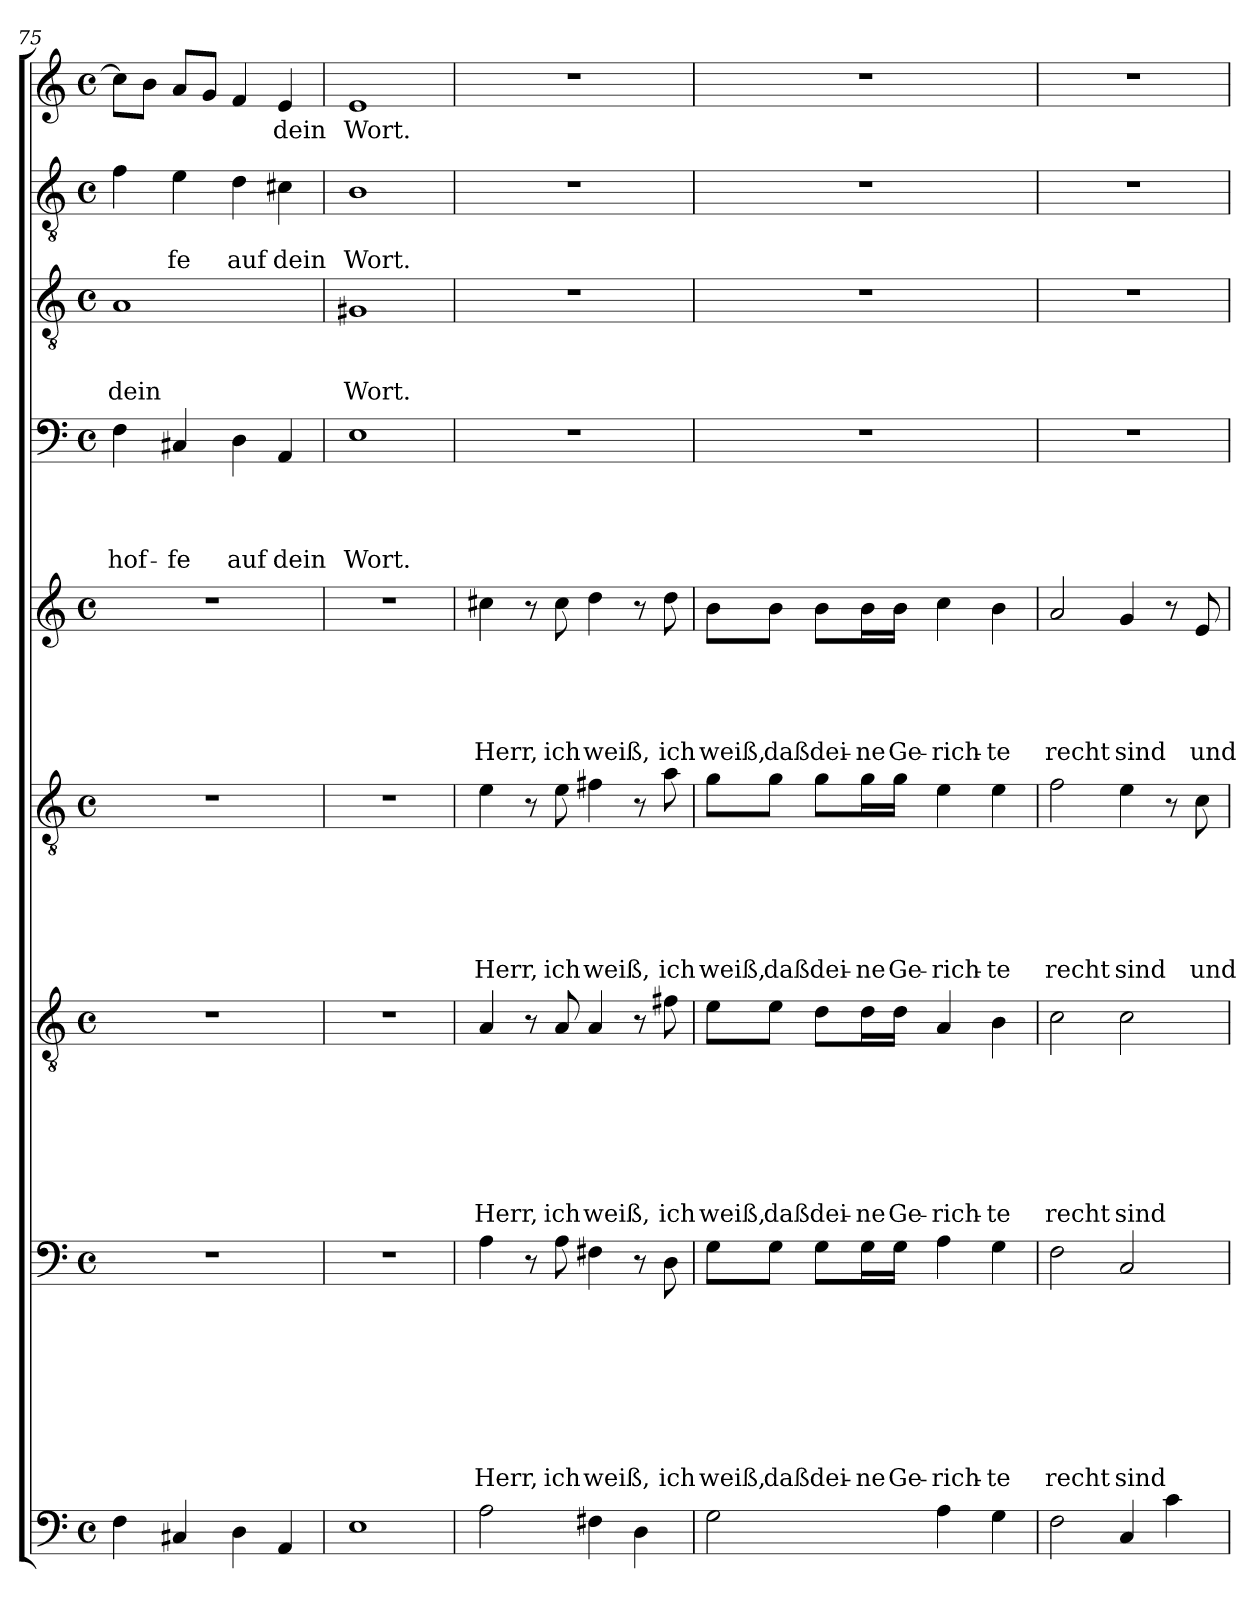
**kern	**kern	**text	**text	**text	**text	**text	**text	**text	**text	**kern	**text	**text	**text	**text	**text	**text	**text	**kern	**text	**text	**text	**text	**text	**text	**kern	**text	**text	**text	**text	**text	**kern	**text	**text	**text	**text	**kern	**text	**text	**text	**kern	**text	**text	**kern	**text
*part9	*part8	*part8	*part8	*part8	*part8	*part8	*part8	*part8	*part8	*part7	*part7	*part7	*part7	*part7	*part7	*part7	*part7	*part6	*part6	*part6	*part6	*part6	*part6	*part6	*part5	*part5	*part5	*part5	*part5	*part5	*part4	*part4	*part4	*part4	*part4	*part3	*part3	*part3	*part3	*part2	*part2	*part2	*part1	*part1
*staff9	*staff8	*staff8	*staff8	*staff8	*staff8	*staff8	*staff8	*staff8	*staff8	*staff7	*staff7	*staff7	*staff7	*staff7	*staff7	*staff7	*staff7	*staff6	*staff6	*staff6	*staff6	*staff6	*staff6	*staff6	*staff5	*staff5	*staff5	*staff5	*staff5	*staff5	*staff4	*staff4	*staff4	*staff4	*staff4	*staff3	*staff3	*staff3	*staff3	*staff2	*staff2	*staff2	*staff1	*staff1
*clefF4	*clefF4	*	*	*	*	*	*	*	*	*clefGv2	*	*	*	*	*	*	*	*clefGv2	*	*	*	*	*	*	*clefG2	*	*	*	*	*	*clefF4	*	*	*	*	*clefGv2	*	*	*	*clefGv2	*	*	*clefG2	*
*k[]	*k[]	*	*	*	*	*	*	*	*	*k[]	*	*	*	*	*	*	*	*k[]	*	*	*	*	*	*	*k[]	*	*	*	*	*	*k[]	*	*	*	*	*k[]	*	*	*	*k[]	*	*	*k[]	*
*C:	*C:	*	*	*	*	*	*	*	*	*C:	*	*	*	*	*	*	*	*C:	*	*	*	*	*	*	*C:	*	*	*	*	*	*C:	*	*	*	*	*C:	*	*	*	*C:	*	*	*C:	*
*M4/4	*M4/4	*	*	*	*	*	*	*	*	*M4/4	*	*	*	*	*	*	*	*M4/4	*	*	*	*	*	*	*M4/4	*	*	*	*	*	*M4/4	*	*	*	*	*M4/4	*	*	*	*M4/4	*	*	*M4/4	*
*met(c)	*met(c)	*	*	*	*	*	*	*	*	*met(c)	*	*	*	*	*	*	*	*met(c)	*	*	*	*	*	*	*met(c)	*	*	*	*	*	*met(c)	*	*	*	*	*met(c)	*	*	*	*met(c)	*	*	*met(c)	*
=75	=75	=75	=75	=75	=75	=75	=75	=75	=75	=75	=75	=75	=75	=75	=75	=75	=75	=75	=75	=75	=75	=75	=75	=75	=75	=75	=75	=75	=75	=75	=75	=75	=75	=75	=75	=75	=75	=75	=75	=75	=75	=75	=75	=75
!	!	!	!	!	!	!	!	!	!	!	!	!	!	!	!	!	!	!	!	!	!	!	!	!	!	!	!	!	!	!	!	!	!	!	!LO:LY:b	!	!	!	!LO:LY:b	!	!	!	!	!
4F\	1r	.	.	.	.	.	.	.	.	1r	.	.	.	.	.	.	.	1r	.	.	.	.	.	.	1r	.	.	.	.	.	4F\	.	.	.	hof-	1A	.	.	dein	4f\	.	.	8cc\L]	.
.	.	.	.	.	.	.	.	.	.	.	.	.	.	.	.	.	.	.	.	.	.	.	.	.	.	.	.	.	.	.	.	.	.	.	.	.	.	.	.	.	.	.	8b\J	.
!	!	!	!	!	!	!	!	!	!	!	!	!	!	!	!	!	!	!	!	!	!	!	!	!	!	!	!	!	!	!	!	!	!	!	!LO:LY:b	!	!	!	!	!	!	!LO:LY:b	!	!
4C#X/	.	.	.	.	.	.	.	.	.	.	.	.	.	.	.	.	.	.	.	.	.	.	.	.	.	.	.	.	.	.	4C#X/	.	.	.	-fe	.	.	.	.	4e\	.	-fe	8a/L	.
.	.	.	.	.	.	.	.	.	.	.	.	.	.	.	.	.	.	.	.	.	.	.	.	.	.	.	.	.	.	.	.	.	.	.	.	.	.	.	.	.	.	.	8g/J	.
!	!	!	!	!	!	!	!	!	!	!	!	!	!	!	!	!	!	!	!	!	!	!	!	!	!	!	!	!	!	!	!	!	!	!	!LO:LY:b	!	!	!	!	!	!	!LO:LY:b	!	!
4D\	.	.	.	.	.	.	.	.	.	.	.	.	.	.	.	.	.	.	.	.	.	.	.	.	.	.	.	.	.	.	4D\	.	.	.	auf	.	.	.	.	4d\	.	auf	4f/	.
!	!	!	!	!	!	!	!	!	!	!	!	!	!	!	!	!	!	!	!	!	!	!	!	!	!	!	!	!	!	!	!	!	!	!	!LO:LY:b	!	!	!	!	!	!	!LO:LY:b	!	!LO:LY:b
4AA/	.	.	.	.	.	.	.	.	.	.	.	.	.	.	.	.	.	.	.	.	.	.	.	.	.	.	.	.	.	.	4AA/	.	.	.	dein	.	.	.	.	4c#X\	.	dein	4e/	dein
=76	=76	=76	=76	=76	=76	=76	=76	=76	=76	=76	=76	=76	=76	=76	=76	=76	=76	=76	=76	=76	=76	=76	=76	=76	=76	=76	=76	=76	=76	=76	=76	=76	=76	=76	=76	=76	=76	=76	=76	=76	=76	=76	=76	=76
!	!	!	!	!	!	!	!	!	!	!	!	!	!	!	!	!	!	!	!	!	!	!	!	!	!	!	!	!	!	!	!	!	!	!	!LO:LY:b	!	!	!	!LO:LY:b	!	!	!LO:LY:b	!	!LO:LY:b
1E	1r	.	.	.	.	.	.	.	.	1r	.	.	.	.	.	.	.	1r	.	.	.	.	.	.	1r	.	.	.	.	.	1E	.	.	.	Wort.	1G#X	.	.	Wort.	1B	.	Wort.	1e	Wort.
=77	=77	=77	=77	=77	=77	=77	=77	=77	=77	=77	=77	=77	=77	=77	=77	=77	=77	=77	=77	=77	=77	=77	=77	=77	=77	=77	=77	=77	=77	=77	=77	=77	=77	=77	=77	=77	=77	=77	=77	=77	=77	=77	=77	=77
!	!	!	!	!	!	!	!	!	!LO:LY:b	!	!	!	!	!	!	!	!LO:LY:b	!	!	!	!	!	!	!LO:LY:b	!	!	!	!	!	!LO:LY:b	!	!	!	!	!	!	!	!	!	!	!	!	!	!
2A\	4A\	.	.	.	.	.	.	.	Herr,	4A/	.	.	.	.	.	.	Herr,	4e\	.	.	.	.	.	Herr,	4cc#X\	.	.	.	.	Herr,	1r	.	.	.	.	1r	.	.	.	1r	.	.	1r	.
.	8r	.	.	.	.	.	.	.	.	8r	.	.	.	.	.	.	.	8r	.	.	.	.	.	.	8r	.	.	.	.	.	.	.	.	.	.	.	.	.	.	.	.	.	.	.
!	!	!	!	!	!	!	!	!	!LO:LY:b	!	!	!	!	!	!	!	!LO:LY:b	!	!	!	!	!	!	!LO:LY:b	!	!	!	!	!	!LO:LY:b	!	!	!	!	!	!	!	!	!	!	!	!	!	!
.	8A\	.	.	.	.	.	.	.	ich	8A/	.	.	.	.	.	.	ich	8e\	.	.	.	.	.	ich	8cc#\	.	.	.	.	ich	.	.	.	.	.	.	.	.	.	.	.	.	.	.
!	!	!	!	!	!	!	!	!	!LO:LY:b	!	!	!	!	!	!	!	!LO:LY:b	!	!	!	!	!	!	!LO:LY:b	!	!	!	!	!	!LO:LY:b	!	!	!	!	!	!	!	!	!	!	!	!	!	!
4F#X\	4F#X\	.	.	.	.	.	.	.	weiß,	4A/	.	.	.	.	.	.	weiß,	4f#X\	.	.	.	.	.	weiß,	4dd\	.	.	.	.	weiß,	.	.	.	.	.	.	.	.	.	.	.	.	.	.
4D\	8r	.	.	.	.	.	.	.	.	8r	.	.	.	.	.	.	.	8r	.	.	.	.	.	.	8r	.	.	.	.	.	.	.	.	.	.	.	.	.	.	.	.	.	.	.
!	!	!	!	!	!	!	!	!	!LO:LY:b	!	!	!	!	!	!	!	!LO:LY:b	!	!	!	!	!	!	!LO:LY:b	!	!	!	!	!	!LO:LY:b	!	!	!	!	!	!	!	!	!	!	!	!	!	!
.	8D\	.	.	.	.	.	.	.	ich	8f#X\	.	.	.	.	.	.	ich	8a\	.	.	.	.	.	ich	8dd\	.	.	.	.	ich	.	.	.	.	.	.	.	.	.	.	.	.	.	.
!!LO:LB:g=z
=78	=78	=78	=78	=78	=78	=78	=78	=78	=78	=78	=78	=78	=78	=78	=78	=78	=78	=78	=78	=78	=78	=78	=78	=78	=78	=78	=78	=78	=78	=78	=78	=78	=78	=78	=78	=78	=78	=78	=78	=78	=78	=78	=78	=78
!	!	!	!	!	!	!	!	!	!LO:LY:b	!	!	!	!	!	!	!	!LO:LY:b	!	!	!	!	!	!	!LO:LY:b	!	!	!	!	!	!LO:LY:b	!	!	!	!	!	!	!	!	!	!	!	!	!	!
2G\	8G\L	.	.	.	.	.	.	.	weiß,	8e\L	.	.	.	.	.	.	weiß,	8g\L	.	.	.	.	.	weiß,	8b\L	.	.	.	.	weiß,	1r	.	.	.	.	1r	.	.	.	1r	.	.	1r	.
!	!	!	!	!	!	!	!	!	!LO:LY:b	!	!	!	!	!	!	!	!LO:LY:b	!	!	!	!	!	!	!LO:LY:b	!	!	!	!	!	!LO:LY:b	!	!	!	!	!	!	!	!	!	!	!	!	!	!
.	8G\J	.	.	.	.	.	.	.	daß	8e\J	.	.	.	.	.	.	daß	8g\J	.	.	.	.	.	daß	8b\J	.	.	.	.	daß	.	.	.	.	.	.	.	.	.	.	.	.	.	.
!	!	!	!	!	!	!	!	!	!LO:LY:b	!	!	!	!	!	!	!	!LO:LY:b	!	!	!	!	!	!	!LO:LY:b	!	!	!	!	!	!LO:LY:b	!	!	!	!	!	!	!	!	!	!	!	!	!	!
.	8G\L	.	.	.	.	.	.	.	dei-	8d\L	.	.	.	.	.	.	dei-	8g\L	.	.	.	.	.	dei-	8b\L	.	.	.	.	dei-	.	.	.	.	.	.	.	.	.	.	.	.	.	.
!	!	!	!	!	!	!	!	!	!LO:LY:b	!	!	!	!	!	!	!	!LO:LY:b	!	!	!	!	!	!	!LO:LY:b	!	!	!	!	!	!LO:LY:b	!	!	!	!	!	!	!	!	!	!	!	!	!	!
.	16G\L	.	.	.	.	.	.	.	-ne	16d\L	.	.	.	.	.	.	-ne	16g\L	.	.	.	.	.	-ne	16b\L	.	.	.	.	-ne	.	.	.	.	.	.	.	.	.	.	.	.	.	.
!	!	!	!	!	!	!	!	!	!LO:LY:b	!	!	!	!	!	!	!	!LO:LY:b	!	!	!	!	!	!	!LO:LY:b	!	!	!	!	!	!LO:LY:b	!	!	!	!	!	!	!	!	!	!	!	!	!	!
.	16G\JJ	.	.	.	.	.	.	.	Ge-	16d\JJ	.	.	.	.	.	.	Ge-	16g\JJ	.	.	.	.	.	Ge-	16b\JJ	.	.	.	.	Ge-	.	.	.	.	.	.	.	.	.	.	.	.	.	.
!	!	!	!	!	!	!	!	!	!LO:LY:b	!	!	!	!	!	!	!	!LO:LY:b	!	!	!	!	!	!	!LO:LY:b	!	!	!	!	!	!LO:LY:b	!	!	!	!	!	!	!	!	!	!	!	!	!	!
4A\	4A\	.	.	.	.	.	.	.	-rich-	4A/	.	.	.	.	.	.	-rich-	4e\	.	.	.	.	.	-rich-	4cc\	.	.	.	.	-rich-	.	.	.	.	.	.	.	.	.	.	.	.	.	.
!	!	!	!	!	!	!	!	!	!LO:LY:b	!	!	!	!	!	!	!	!LO:LY:b	!	!	!	!	!	!	!LO:LY:b	!	!	!	!	!	!LO:LY:b	!	!	!	!	!	!	!	!	!	!	!	!	!	!
4G\	4G\	.	.	.	.	.	.	.	-te	4B\	.	.	.	.	.	.	-te	4e\	.	.	.	.	.	-te	4b\	.	.	.	.	-te	.	.	.	.	.	.	.	.	.	.	.	.	.	.
=79	=79	=79	=79	=79	=79	=79	=79	=79	=79	=79	=79	=79	=79	=79	=79	=79	=79	=79	=79	=79	=79	=79	=79	=79	=79	=79	=79	=79	=79	=79	=79	=79	=79	=79	=79	=79	=79	=79	=79	=79	=79	=79	=79	=79
!	!	!	!	!	!	!	!	!	!LO:LY:b	!	!	!	!	!	!	!	!LO:LY:b	!	!	!	!	!	!	!LO:LY:b	!	!	!	!	!	!LO:LY:b	!	!	!	!	!	!	!	!	!	!	!	!	!	!
2F\	2F\	.	.	.	.	.	.	.	recht	2c\	.	.	.	.	.	.	recht	2f\	.	.	.	.	.	recht	2a/	.	.	.	.	recht	1r	.	.	.	.	1r	.	.	.	1r	.	.	1r	.
!	!	!	!	!	!	!	!	!	!LO:LY:b	!	!	!	!	!	!	!	!LO:LY:b	!	!	!	!	!	!	!LO:LY:b	!	!	!	!	!	!LO:LY:b	!	!	!	!	!	!	!	!	!	!	!	!	!	!
4C/	2C/	.	.	.	.	.	.	.	sind	2c\	.	.	.	.	.	.	sind	4e\	.	.	.	.	.	sind	4g/	.	.	.	.	sind	.	.	.	.	.	.	.	.	.	.	.	.	.	.
4c\	.	.	.	.	.	.	.	.	.	.	.	.	.	.	.	.	.	8r	.	.	.	.	.	.	8r	.	.	.	.	.	.	.	.	.	.	.	.	.	.	.	.	.	.	.
!	!	!	!	!	!	!	!	!	!	!	!	!	!	!	!	!	!	!	!	!	!	!	!	!LO:LY:b	!	!	!	!	!	!LO:LY:b	!	!	!	!	!	!	!	!	!	!	!	!	!	!
.	.	.	.	.	.	.	.	.	.	.	.	.	.	.	.	.	.	8c\	.	.	.	.	.	und	8e/	.	.	.	.	und	.	.	.	.	.	.	.	.	.	.	.	.	.	.
=	=	=	=	=	=	=	=	=	=	=	=	=	=	=	=	=	=	=	=	=	=	=	=	=	=	=	=	=	=	=	=	=	=	=	=	=	=	=	=	=	=	=	=	=
*-	*-	*-	*-	*-	*-	*-	*-	*-	*-	*-	*-	*-	*-	*-	*-	*-	*-	*-	*-	*-	*-	*-	*-	*-	*-	*-	*-	*-	*-	*-	*-	*-	*-	*-	*-	*-	*-	*-	*-	*-	*-	*-	*-	*-
